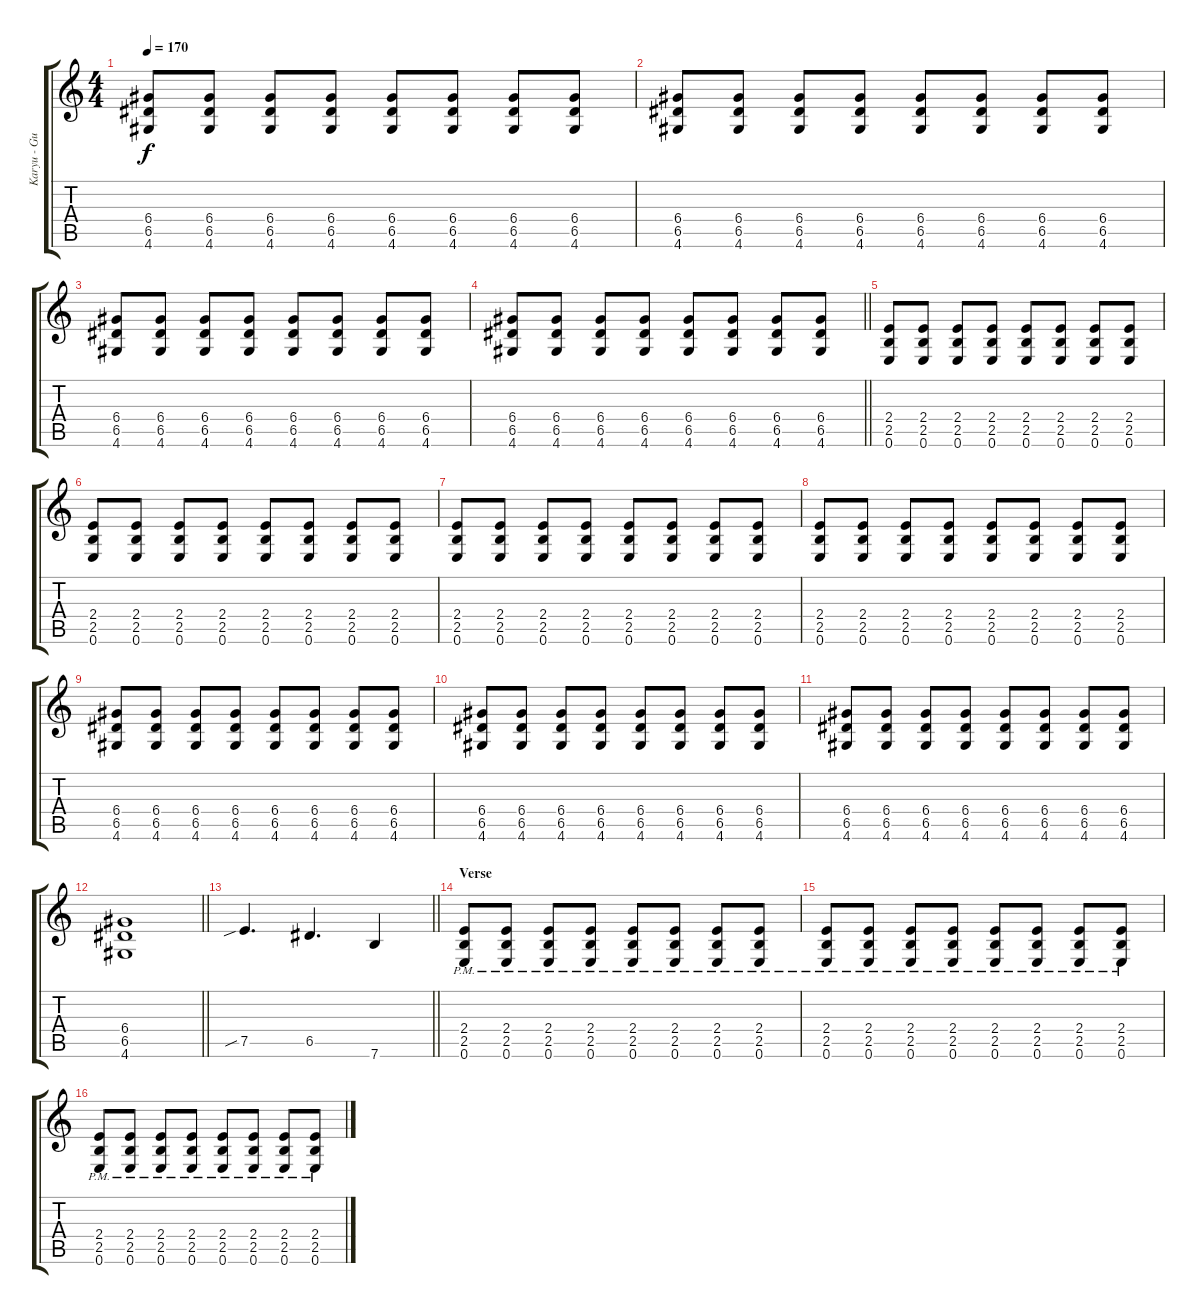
\track ("Karyu - Guitar 2" "Karyu - Gu") {instrument distortionguitar}
\staff {score tabs}
\tuning (E4 B3 G3 D3 A2 E2) {hide}
\ts (4 4)
\tempo 170
\clef g2
\ks c
(6.4 6.5 4.6).8{dy f} (6.4 6.5 4.6).8 (6.4 6.5 4.6).8 (6.4 6.5 4.6).8 (6.4 6.5 4.6).8 (6.4 6.5 4.6).8 (6.4 6.5 4.6).8 (6.4 6.5 4.6).8 |
(6.4 6.5 4.6).8 (6.4 6.5 4.6).8 (6.4 6.5 4.6).8 (6.4 6.5 4.6).8 (6.4 6.5 4.6).8 (6.4 6.5 4.6).8 (6.4 6.5 4.6).8 (6.4 6.5 4.6).8 |
(6.4 6.5 4.6).8 (6.4 6.5 4.6).8 (6.4 6.5 4.6).8 (6.4 6.5 4.6).8 (6.4 6.5 4.6).8 (6.4 6.5 4.6).8 (6.4 6.5 4.6).8 (6.4 6.5 4.6).8 |
\barLineRight lightlight
(6.4 6.5 4.6).8 (6.4 6.5 4.6).8 (6.4 6.5 4.6).8 (6.4 6.5 4.6).8 (6.4 6.5 4.6).8 (6.4 6.5 4.6).8 (6.4 6.5 4.6).8 (6.4 6.5 4.6).8 |
\section ("" "")
(2.4 2.5 0.6).8 (2.4 2.5 0.6).8 (2.4 2.5 0.6).8 (2.4 2.5 0.6).8 (2.4 2.5 0.6).8 (2.4 2.5 0.6).8 (2.4 2.5 0.6).8 (2.4 2.5 0.6).8 |
(2.4 2.5 0.6).8 (2.4 2.5 0.6).8 (2.4 2.5 0.6).8 (2.4 2.5 0.6).8 (2.4 2.5 0.6).8 (2.4 2.5 0.6).8 (2.4 2.5 0.6).8 (2.4 2.5 0.6).8 |
(2.4 2.5 0.6).8 (2.4 2.5 0.6).8 (2.4 2.5 0.6).8 (2.4 2.5 0.6).8 (2.4 2.5 0.6).8 (2.4 2.5 0.6).8 (2.4 2.5 0.6).8 (2.4 2.5 0.6).8 |
(2.4 2.5 0.6).8 (2.4 2.5 0.6).8 (2.4 2.5 0.6).8 (2.4 2.5 0.6).8 (2.4 2.5 0.6).8 (2.4 2.5 0.6).8 (2.4 2.5 0.6).8 (2.4 2.5 0.6).8 |
(6.4 6.5 4.6).8 (6.4 6.5 4.6).8 (6.4 6.5 4.6).8 (6.4 6.5 4.6).8 (6.4 6.5 4.6).8 (6.4 6.5 4.6).8 (6.4 6.5 4.6).8 (6.4 6.5 4.6).8 |
(6.4 6.5 4.6).8 (6.4 6.5 4.6).8 (6.4 6.5 4.6).8 (6.4 6.5 4.6).8 (6.4 6.5 4.6).8 (6.4 6.5 4.6).8 (6.4 6.5 4.6).8 (6.4 6.5 4.6).8 |
(6.4 6.5 4.6).8 (6.4 6.5 4.6).8 (6.4 6.5 4.6).8 (6.4 6.5 4.6).8 (6.4 6.5 4.6).8 (6.4 6.5 4.6).8 (6.4 6.5 4.6).8 (6.4 6.5 4.6).8 |
\barLineRight lightlight
(6.4 6.5 4.6).1 |
\barLineRight lightlight
7.5{sib}.4{d} 6.5.4{d} 7.6.4 |
\section ("" "Verse")
(2.4{pm} 2.5{pm} 0.6{pm}).8 (2.4{pm} 2.5{pm} 0.6{pm}).8 (2.4{pm} 2.5{pm} 0.6{pm}).8 (2.4{pm} 2.5{pm} 0.6{pm}).8 (2.4{pm} 2.5{pm} 0.6{pm}).8 (2.4{pm} 2.5{pm} 0.6{pm}).8 (2.4{pm} 2.5{pm} 0.6{pm}).8 (2.4{pm} 2.5{pm} 0.6{pm}).8 |
(2.4{pm} 2.5{pm} 0.6{pm}).8 (2.4{pm} 2.5{pm} 0.6{pm}).8 (2.4{pm} 2.5{pm} 0.6{pm}).8 (2.4{pm} 2.5{pm} 0.6{pm}).8 (2.4{pm} 2.5{pm} 0.6{pm}).8 (2.4{pm} 2.5{pm} 0.6{pm}).8 (2.4{pm} 2.5{pm} 0.6{pm}).8 (2.4{pm} 2.5{pm} 0.6{pm}).8 |
(2.4{pm} 2.5{pm} 0.6{pm}).8 (2.4{pm} 2.5{pm} 0.6{pm}).8 (2.4{pm} 2.5{pm} 0.6{pm}).8 (2.4{pm} 2.5{pm} 0.6{pm}).8 (2.4{pm} 2.5{pm} 0.6{pm}).8 (2.4{pm} 2.5{pm} 0.6{pm}).8 (2.4{pm} 2.5{pm} 0.6{pm}).8 (2.4{pm} 2.5{pm} 0.6{pm}).8
